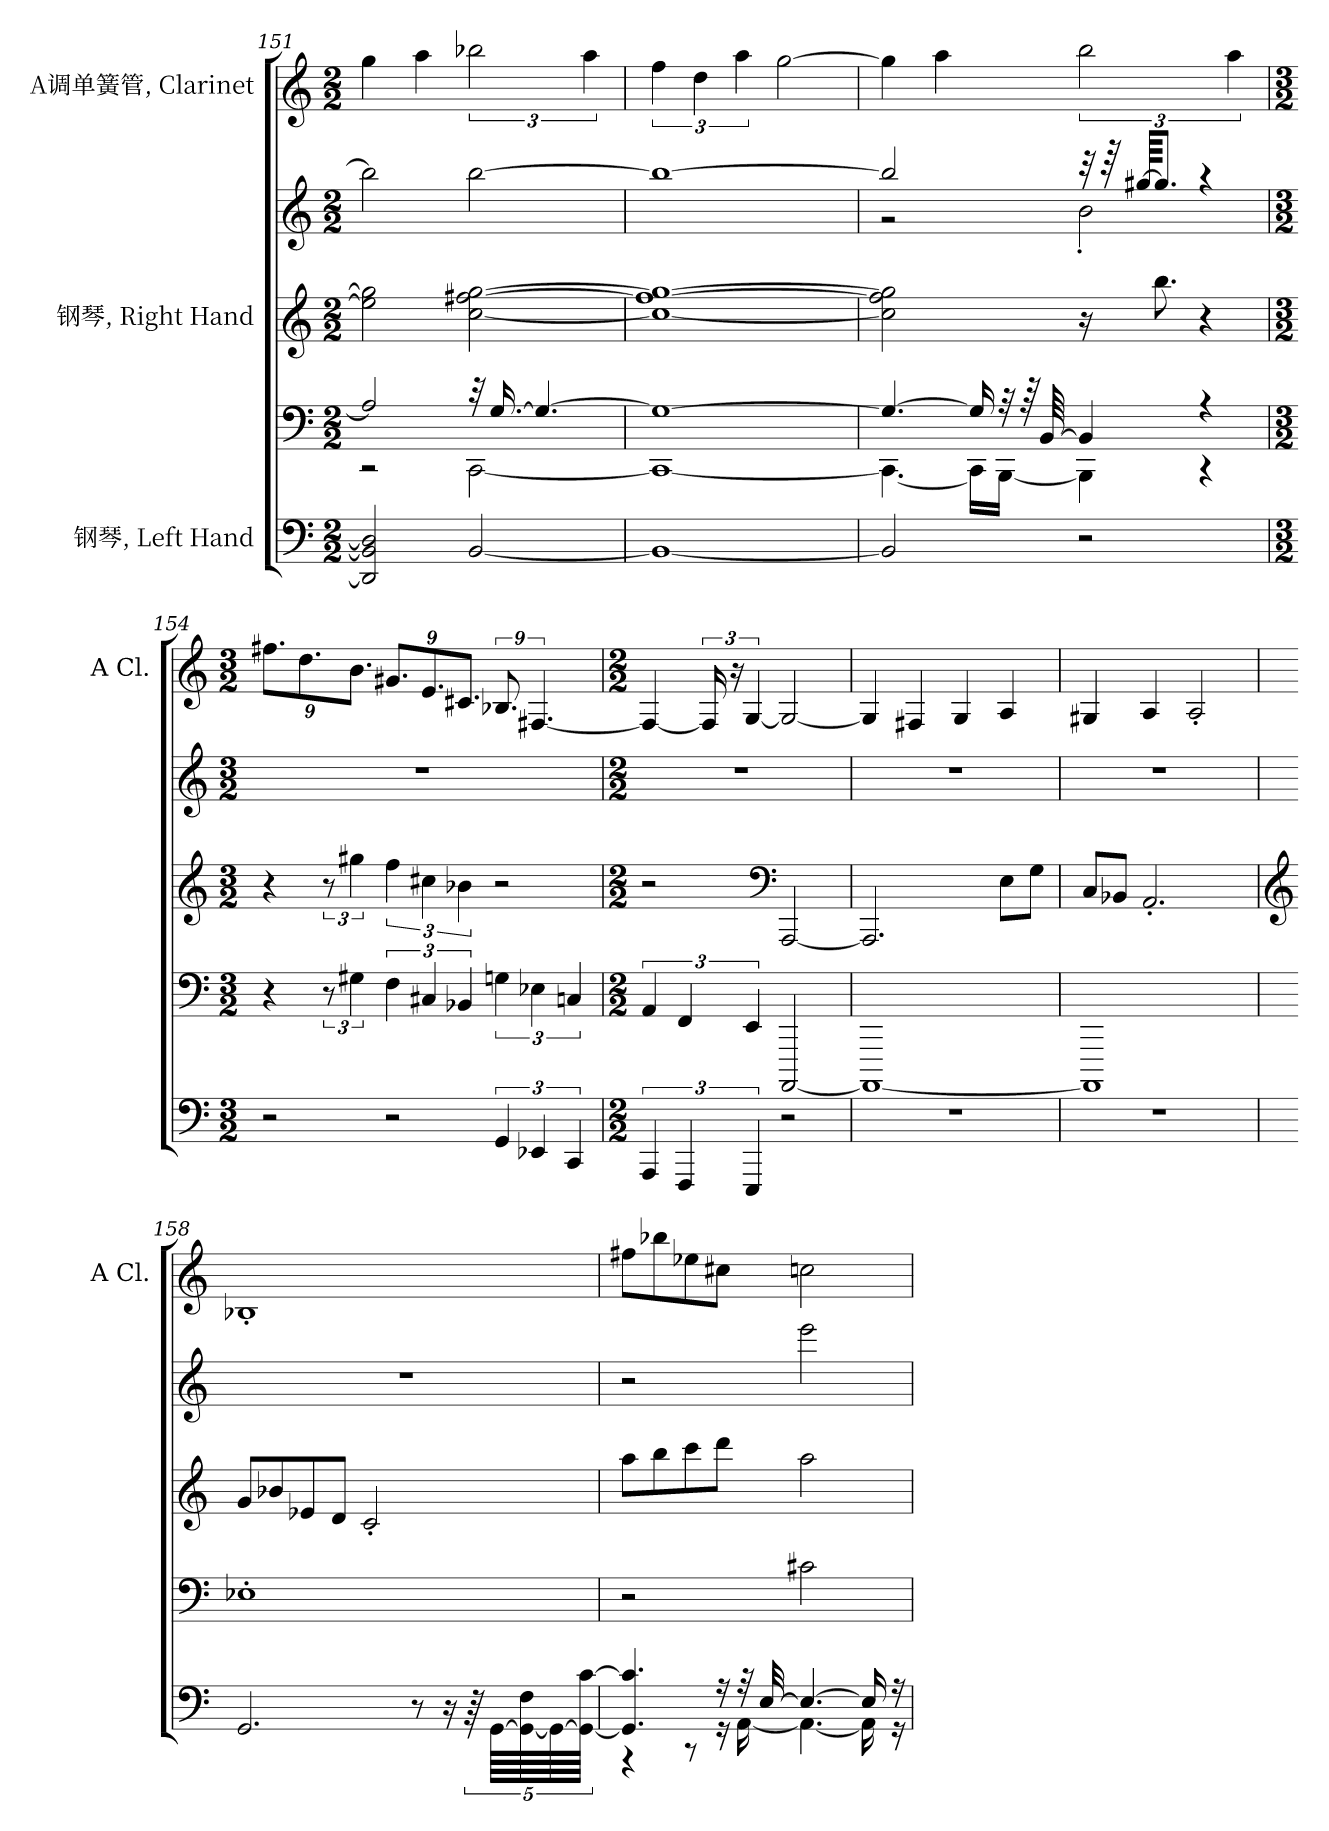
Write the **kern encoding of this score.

**kern	**kern	**kern	**kern	**kern
*part3	*part3	*part2	*part2	*part1
*staff5	*staff4	*staff3	*staff2	*staff1
*I"钢琴, Left Hand	*	*I"钢琴, Right Hand	*	*I"A调单簧管, Clarinet
*	*	*	*	*I'A Cl.
*clefF4	*clefF4	*clefG2	*clefG2	*clefG2
*	*	*	*	*ITrd2c3
*k[]	*k[]	*k[]	*k[]	*k[f#c#g#]
*M2/2	*M2/2	*M2/2	*M2/2	*M2/2
=151	=151	=151	=151	=151
*	*^	*	*	*
2DD/] 2BB/] 2D/]	2A/]	2r	2ee\] 2gg\]	2bb\]	4ee\
.	.	.	.	.	4ff#\
[2BB/	32r	[2CC\	[2cc\ [2ff#X\ [2gg\	[2bb\	3ggn\
.	[16.G/	.	.	.	.
.	4.G/_	.	.	.	.
.	.	.	.	.	6ff#\
!!LO:PB:g=z
=152	=152	=152	=152	=152	=152
1BB_	1G_	1CC_	1cc_ 1ff#_ 1gg_	1bb_	6dd\
.	.	.	.	.	6b\
.	.	.	.	.	6ff#\
.	.	.	.	.	[2ee\
=153	=153	=153	=153	=153	=153
*	*	*	*	*^	*
2BB/]	4.G/_	4.CC\_	2cc\] 2ff#\] 2gg\]	2bb/]	2r	4ee\]
.	.	.	.	.	.	4ff#\
.	16G/]	16CC\LL]	.	.	.	.
.	32r	[16BBB\JJ	.	.	.	.
.	64r	.	.	.	.	.
.	[64BB/	.	.	.	.	.
2r	4BB/]	4BBB\]	16r	32r	2b'\	3gg#\
.	.	.	.	64r	.	.
.	.	.	.	[64gg#X/KKKL	.	.
.	.	.	8.bb\	8.gg#/J]	.	.
.	4r	4r	4r	4r	.	.
.	.	.	.	.	.	6ff#\
*	*v	*v	*	*v	*v	*
=154	=154	=154	=154	=154
*M3/2	*M3/2	*M3/2	*M3/2	*M3/2
2r	4r	4r	1.r	9.dd#X\L
.	.	.	.	9.b\
.	12r	12r	.	.
.	6G#X\	6gg#X\	.	9.g#\J
2r	6F\	6ff\	.	9.e#X/L
.	6C#X/	6cc#X\	.	9.c#/
.	6BB-X/	6b-X\	.	9.A#X/J
6GG/	6Gn\	2r	.	9.Gn/
6EE-X/	6E-X\	.	.	[9%2.D#X/
6CC/	6Cn/	.	.	.
!!LO:LB:g=z
=155	=155	=155	=155	=155
*M2/2	*M2/2	*M2/2	*M2/2	*M2/2
6AAA/	6AA/	2r	1r	4D#/_
6FFF/	6FF/	.	.	.
.	.	.	.	24D#/]
.	.	.	.	24r
6EEE/	6EE/	.	.	[6E/
*	*	*clefF4	*	*
2r	[2AAAA/	[2AAA/	.	2E/_
=156	=156	=156	=156	=156
1r	1AAAA_	2.AAA/]	1r	4E/]
.	.	.	.	4D#X/
.	.	.	.	4E/
.	.	8E\L	.	4F#/
.	.	8G\J	.	.
=157	=157	=157	=157	=157
1r	1AAAA]	8C/L	1r	4E#X/
.	.	8BB-X/J	.	.
.	.	2.AA'/	.	4F#/
.	.	.	.	2F#'/
=158	=158	=158	=158	=158
*	*	*clefG2	*	*
*	*	*	*	*MM162
2.GG/	1E-X'	8g/L	1r	1Gn'
.	.	8b-X/	.	.
.	.	8e-X/	.	.
.	.	8d/J	.	.
.	.	2c'/	.	.
8r	.	.	.	.
16r	.	.	.	.
80r	.	.	.	.
[80GG\LLLL	.	.	.	.
80GG\_ 80F\	.	.	.	.
80GG\_	.	.	.	.
80GG\_ [80c\JJJJ	.	.	.	.
!!LO:PB:g=z
=159	=159	=159	=159	=159
*	*	*	*	*MM150
*^	*	*	*	*
4.GG/] 4.c/]	4r	2r	8aa\L	2r	8dd#X\L
.	.	.	8bb\	.	8ggn\
.	8r	.	8ccc\	.	8ccn\
16r	16r	.	8ddd\J	.	8a#X\J
32r	[16AA\	.	.	.	.
[32E/	.	.	.	.	.
*	*	*	*	*	*MM108
4.E/_	4.AA\_	2c#X\	2aa\	2eee\	2an\
16E/]	16AA\]	.	.	.	.
16r	16r	.	.	.	.
*v	*v	*	*	*	*
=	=	=	=	=
*-	*-	*-	*-	*-
